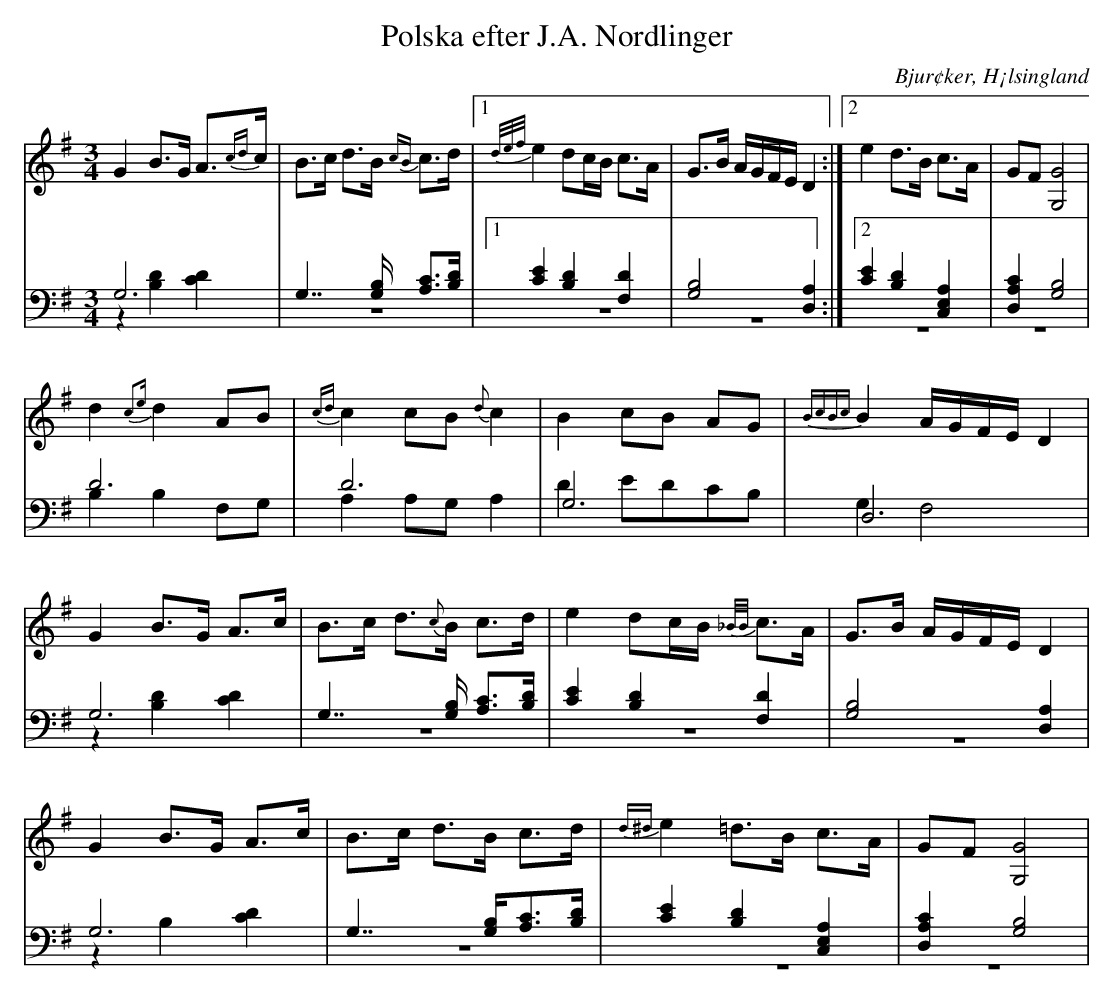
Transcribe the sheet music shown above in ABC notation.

X:1
T: Polska efter J.A. Nordlinger
O: Bjur¢ker, H¡lsingland
M: 3/4
L: 1/8
K: G
V:1
V:2
V:3 merge
V:1
G2 B>G A>{cd2/3}c|B>c d>B {cB}c>d |1 {d/e/f/}e2 dc/B/ c>A| G>B A/G/F/E/ D2:|2 e2 d>B c>A|GF [G4G,4]  |
 d2 {c2e}d2 AB|{cd}c2 cB {d}c2|B2 cB AG|{BcBc}B2 A/G/F/E/ D2 |
G2 B>G A>c|B>c d>{c4/3}B c>d |e2 dc/B/ {_B/B/}c>A|G>B A/G/F/E/ D2 |
G2 B>G A>c |B>c d>B c>d|{d^d}e2 =d>B c>A|GF [G,4G4] |
V:2 clef=bass
 G,6|G,7/2 [G,/B,/] [A,C]>[B,D]|1 [C2E2] [B,2D2] [F,2D2]| [G,4B,4] [D,2A,2]:|2 [C2E2] [B,2D2] [C,2E,2A,2]| [D,2A,2C2] [G,4B,4]|
D6 |D6 |G,6|D,6 |
G,6 | G,7/2 [G,/B,/] [A,C]>[B,D]| [C2E2] [B,2D2] [F,2D2]| [G,4B,4] [D,2A,2]|
G,6 |G,7/2 [G,/B,/][A,C]>[B,D]|[C2E2] [B,2D2] [C,2E,2A,2]|[D,2A,2C2] [G,4B,4] |
V:3 clef=bass
z2 [B,2D2] [C2D2]| z6|1 z6| z6:|2 z6|  z6|
B,2 B,2 F,G, |A,2 A,G, A,2 |D2 EDCB,|G,2 F,4 |
z2 [B,2D2] [C2D2]| z6 |z6 |z6|
z2 B,2 [C2D2] |z6|z6|z6|
